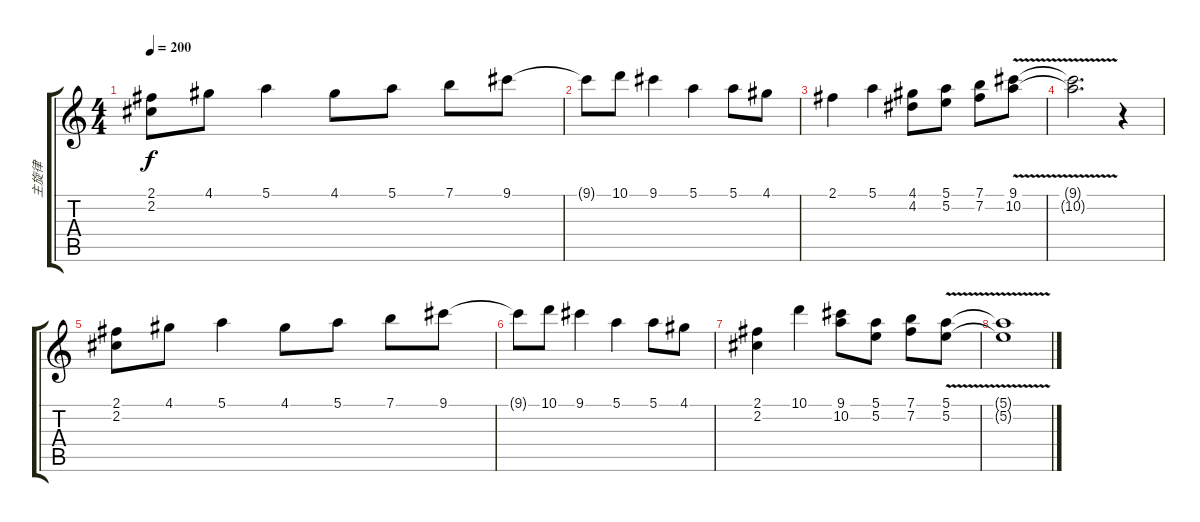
\track ("主旋律" "主旋律") {instrument overdrivenguitar}
\staff {score tabs}
\tuning (E4 B3 G3 D3 A2 E2) {hide}
\ts (4 4)
\tempo 200
\clef g2
\ks c
(2.1 2.2).8{dy f} 4.1.8 5.1.4 4.1.8 5.1.8 7.1.8 9.1.8 |
9.1{t}.8 10.1.8 9.1.4 5.1.4 5.1.8 4.1.8 |
2.1.4 5.1.4 (4.1 4.2).8 (5.1 5.2).8 (7.1 7.2).8 (9.1{v} 10.2).8 |
(9.1{t} 10.2{t}).2{d} r.4 |
(2.1 2.2).8 4.1.8 5.1.4 4.1.8 5.1.8 7.1.8 9.1.8 |
9.1{t}.8 10.1.8 9.1.4 5.1.4 5.1.8 4.1.8 |
(2.1 2.2).4 10.1.4 (9.1 10.2).8 (5.1 5.2).8 (7.1 7.2).8 (5.1{v} 5.2).8 |
(5.1{t} 5.2{t}).1
